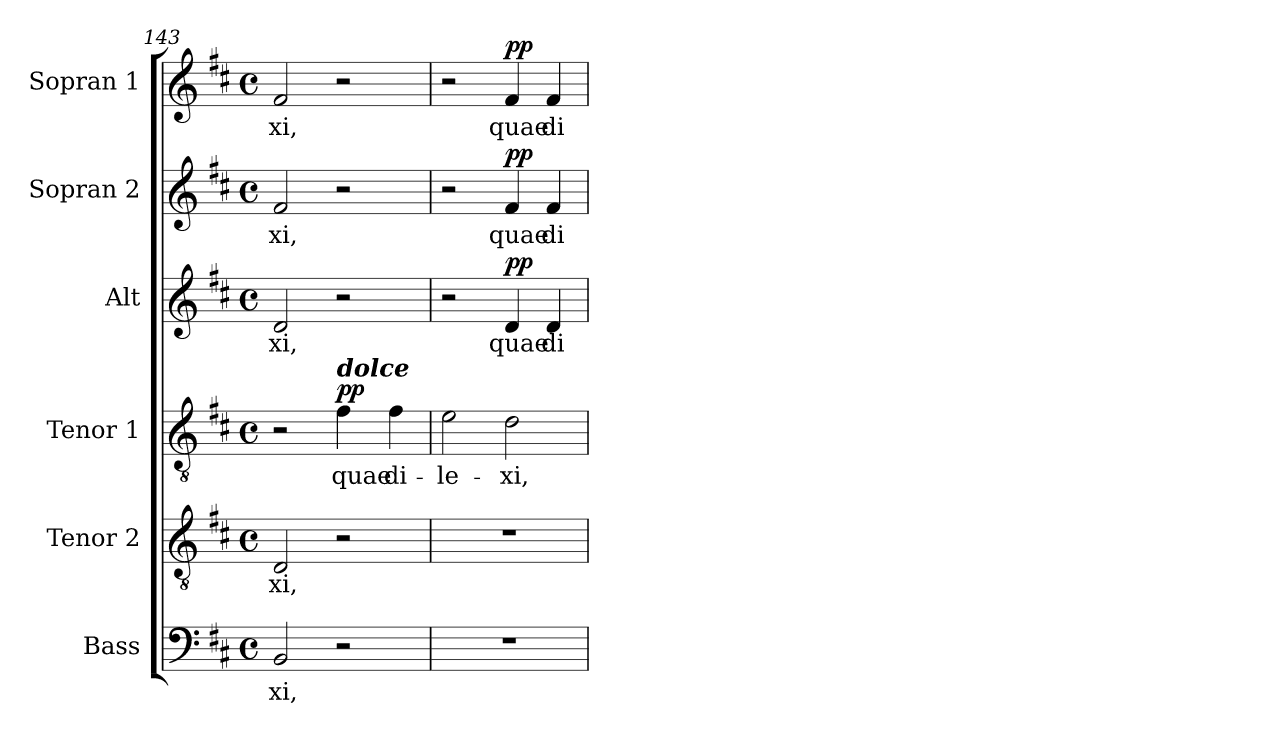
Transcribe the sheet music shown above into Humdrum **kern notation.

**kern	**text	**kern	**text	**kern	**text	**dynam	**kern	**text	**dynam	**kern	**text	**dynam	**kern	**text	**dynam
*part6	*part6	*part5	*part5	*part4	*part4	*part4	*part3	*part3	*part3	*part2	*part2	*part2	*part1	*part1	*part1
*staff6	*staff6	*staff5	*staff5	*staff4	*staff4	*staff4	*staff3	*staff3	*staff3	*staff2	*staff2	*staff2	*staff1	*staff1	*staff1
*I"Bass	*	*I"Tenor 2	*	*I"Tenor 1	*	*	*I"Alt	*	*	*I"Sopran 2	*	*	*I"Sopran 1	*	*
*I'B.	*	*I'T. 2	*	*I'T. 1	*	*	*I'A.	*	*	*I'S. 2	*	*	*I'S. 1	*	*
*clefF4	*	*clefGv2	*	*clefGv2	*	*	*clefG2	*	*	*clefG2	*	*	*clefG2	*	*
*k[f#c#]	*	*k[f#c#]	*	*k[f#c#]	*	*	*k[f#c#]	*	*	*k[f#c#]	*	*	*k[f#c#]	*	*
*D:	*	*D:	*	*D:	*	*	*D:	*	*	*D:	*	*	*D:	*	*
*M4/4	*	*M4/4	*	*M4/4	*	*	*M4/4	*	*	*M4/4	*	*	*M4/4	*	*
*met(c)	*	*met(c)	*	*met(c)	*	*	*met(c)	*	*	*met(c)	*	*	*met(c)	*	*
=143	=143	=143	=143	=143	=143	=143	=143	=143	=143	=143	=143	=143	=143	=143	=143
!	!LO:LY:b	!	!LO:LY:b	!	!	!	!	!LO:LY:b	!	!	!LO:LY:b	!	!	!LO:LY:b	!
2BB/	-xi,	2D/	-xi,	2r	.	.	2d/	-xi,	.	2f#/	-xi,	.	2f#/	-xi,	.
!	!	!	!	!LO:TX:a:Bi:t=dolce	!	!	!	!	!	!	!	!	!	!	!
!	!	!	!	!	!LO:LY:b	!LO:DY:a	!	!	!	!	!	!	!	!	!
2r	.	2r	.	4f#\	quae	pp	2r	.	.	2r	.	.	2r	.	.
!	!	!	!	!	!LO:LY:b	!	!	!	!	!	!	!	!	!	!
.	.	.	.	4f#\	di-	.	.	.	.	.	.	.	.	.	.
=144	=144	=144	=144	=144	=144	=144	=144	=144	=144	=144	=144	=144	=144	=144	=144
!	!	!	!	!	!LO:LY:b	!	!	!	!	!	!	!	!	!	!
1r	.	1r	.	2e\	-le-	.	2r	.	.	2r	.	.	2r	.	.
!	!	!	!	!	!LO:LY:b	!	!	!LO:LY:b	!LO:DY:a	!	!LO:LY:b	!LO:DY:a	!	!LO:LY:b	!LO:DY:a
.	.	.	.	2d\	-xi,	.	4d/	quae	pp	4f#/	quae	pp	4f#/	quae	pp
!	!	!	!	!	!	!	!	!LO:LY:b	!	!	!LO:LY:b	!	!	!LO:LY:b	!
.	.	.	.	.	.	.	4d/	di-	.	4f#/	di-	.	4f#/	di-	.
=	=	=	=	=	=	=	=	=	=	=	=	=	=	=	=
*-	*-	*-	*-	*-	*-	*-	*-	*-	*-	*-	*-	*-	*-	*-	*-
